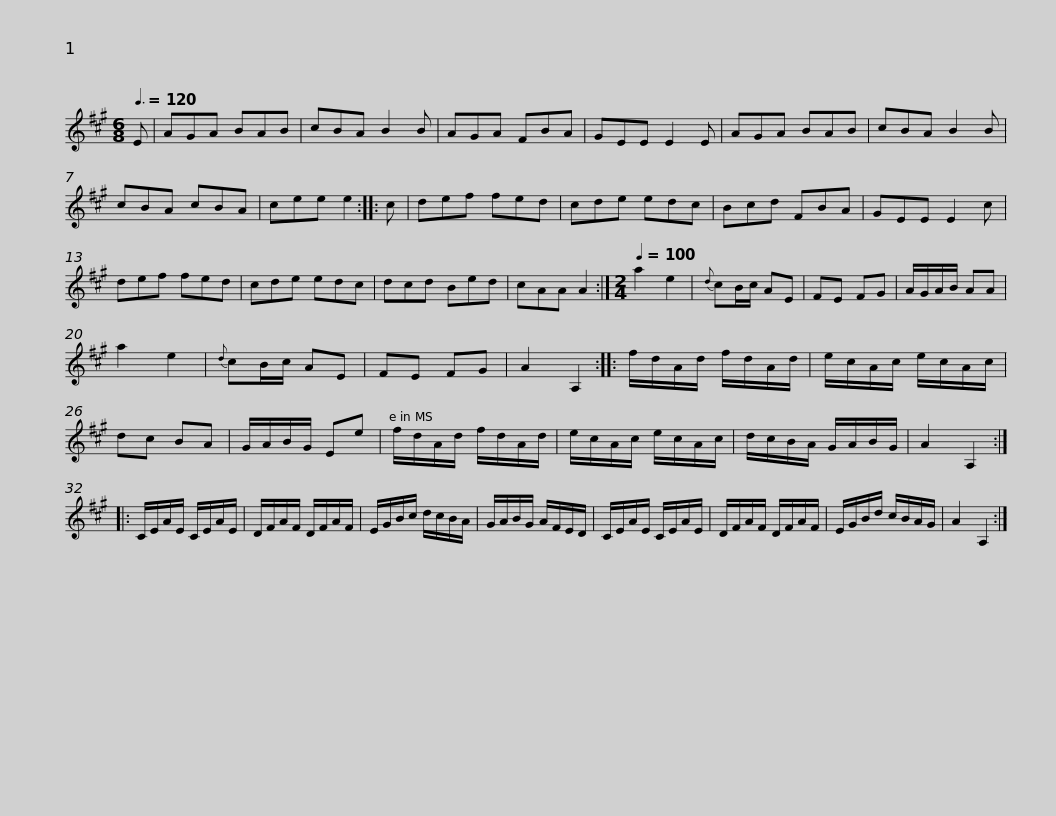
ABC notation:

X:1
L:1/8
Q:3/8=120
M:6/8
I:linebreak $
K:A
V:1 treble
V:1
 E | AGA BAB | cBA B2 B | AGA FBA | GEE E2 E | %5
 AGA BAB | cBA B2 B | cBA cBA |$ cee e2 :: c | %10
 def fed | cde edc | Bcd FBA | GEE E2 c | def fed | %15
 cde edc |$ dcd Bed | cAA A2 :|[M:2/4][Q:1/4=100] a2 e2 |{d} cB/c/ AE | %20
 FE FG | A/G/A/B/ AA | a2 e2 |{d} cB/c/ AE | FE FG |$ %25
 A2 A,2 :: f/d/A/d/ f/d/A/d/ | e/c/A/c/ e/c/A/c/ | dc BA | G/A/B/G/ Ee | %30
 f/d/A/d/ f/d/A/d/ | e/c/A/c/ e/c/A/c/ |$ d/c/B/A/ G/A/B/G/ | A2 A,2 :: C/E/A/E/ C/E/A/E/ | %35
 D/F/A/F/ D/F/A/F/ | E/G/B/c/ d/c/B/A/ | G/A/B/G/ A/F/E/D/ |$ C/E/A/E/ C/E/A/E/ | D/F/A/F/ D/F/A/F/ | %40
 E/G/B/d/ c/B/A/G/ | A2 A,2 :| %42
